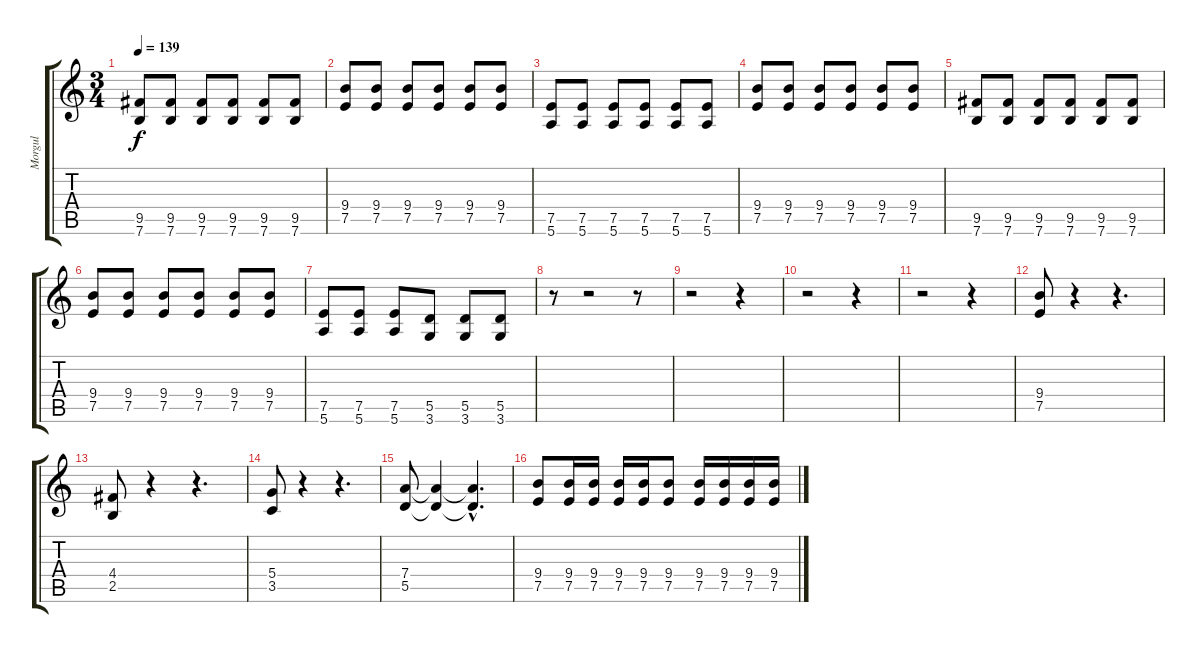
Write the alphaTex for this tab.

\track ("Morgul" "Morgul") {instrument distortionguitar}
\staff {score tabs}
\tuning (E4 B3 G3 D3 A2 E2) {hide}
\ts (3 4)
\tempo 139
\clef g2
\ks c
(9.5 7.6).8{dy f} (9.5 7.6).8 (9.5 7.6).8 (9.5 7.6).8 (9.5 7.6).8 (9.5 7.6).8 |
(9.4 7.5).8 (9.4 7.5).8 (9.4 7.5).8 (9.4 7.5).8 (9.4 7.5).8 (9.4 7.5).8 |
(7.5 5.6).8 (7.5 5.6).8 (7.5 5.6).8 (7.5 5.6).8 (7.5 5.6).8 (7.5 5.6).8 |
(9.4 7.5).8 (9.4 7.5).8 (9.4 7.5).8 (9.4 7.5).8 (9.4 7.5).8 (9.4 7.5).8 |
(9.5 7.6).8 (9.5 7.6).8 (9.5 7.6).8 (9.5 7.6).8 (9.5 7.6).8 (9.5 7.6).8 |
(9.4 7.5).8 (9.4 7.5).8 (9.4 7.5).8 (9.4 7.5).8 (9.4 7.5).8 (9.4 7.5).8 |
(7.5 5.6).8 (7.5 5.6).8 (7.5 5.6).8 (5.5 3.6).8 (5.5 3.6).8 (5.5 3.6).8 |
r.8 r.2 r.8 |
r.2 r.4 |
r.2 r.4 |
r.2 r.4 |
(9.4 7.5).8 r.4 r.4{d} |
(4.4 2.5).8 r.4 r.4{d} |
(5.4 3.5).8 r.4 r.4{d} |
(7.4 5.5).8 (7.4{t} 5.5{t}).4 (7.4{hac t} 5.5{hac t}).4{d} |
(9.4 7.5).8 (9.4 7.5).16 (9.4 7.5).16 (9.4 7.5).16 (9.4 7.5).16 (9.4 7.5).8 (9.4 7.5).16 (9.4 7.5).16 (9.4 7.5).16 (9.4 7.5).16
